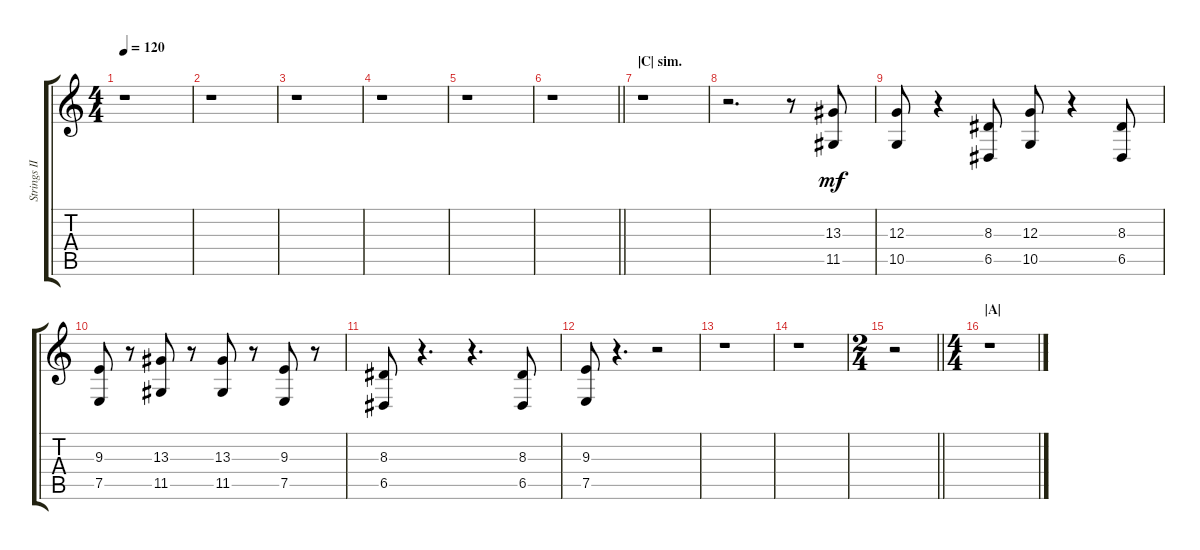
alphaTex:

\track ("Strings II" "Strings II") {instrument stringensemble1}
\staff {score tabs}
\tuning (E4 B3 G3 D3 A2 E2) {hide}
\ts (4 4)
\tempo 120
\clef g2
\ks c
r.1{dy mf} |
r.1 |
r.1 |
r.1 |
r.1 |
\barLineRight lightlight
r.1 |
\section ("" "|C| sim.")
r.1 |
r.2{d balance 11} r.8 (13.3 11.5).8 |
(12.3 10.5).8 r.4 (8.3 6.5).8 (12.3 10.5).8 r.4 (8.3 6.5).8 |
(9.3 7.5).8 r.8 (13.3 11.5).8 r.8 (13.3 11.5).8 r.8 (9.3 7.5).8 r.8 |
(8.3 6.5).8 r.4{d} r.4{d} (8.3 6.5).8 |
(9.3 7.5).8 r.4{d} r.2 |
r.1 |
r.1 |
\ts (2 4)
\barLineRight lightlight
r.2 |
\ts (4 4)
\section ("" "|A|")
r.1
